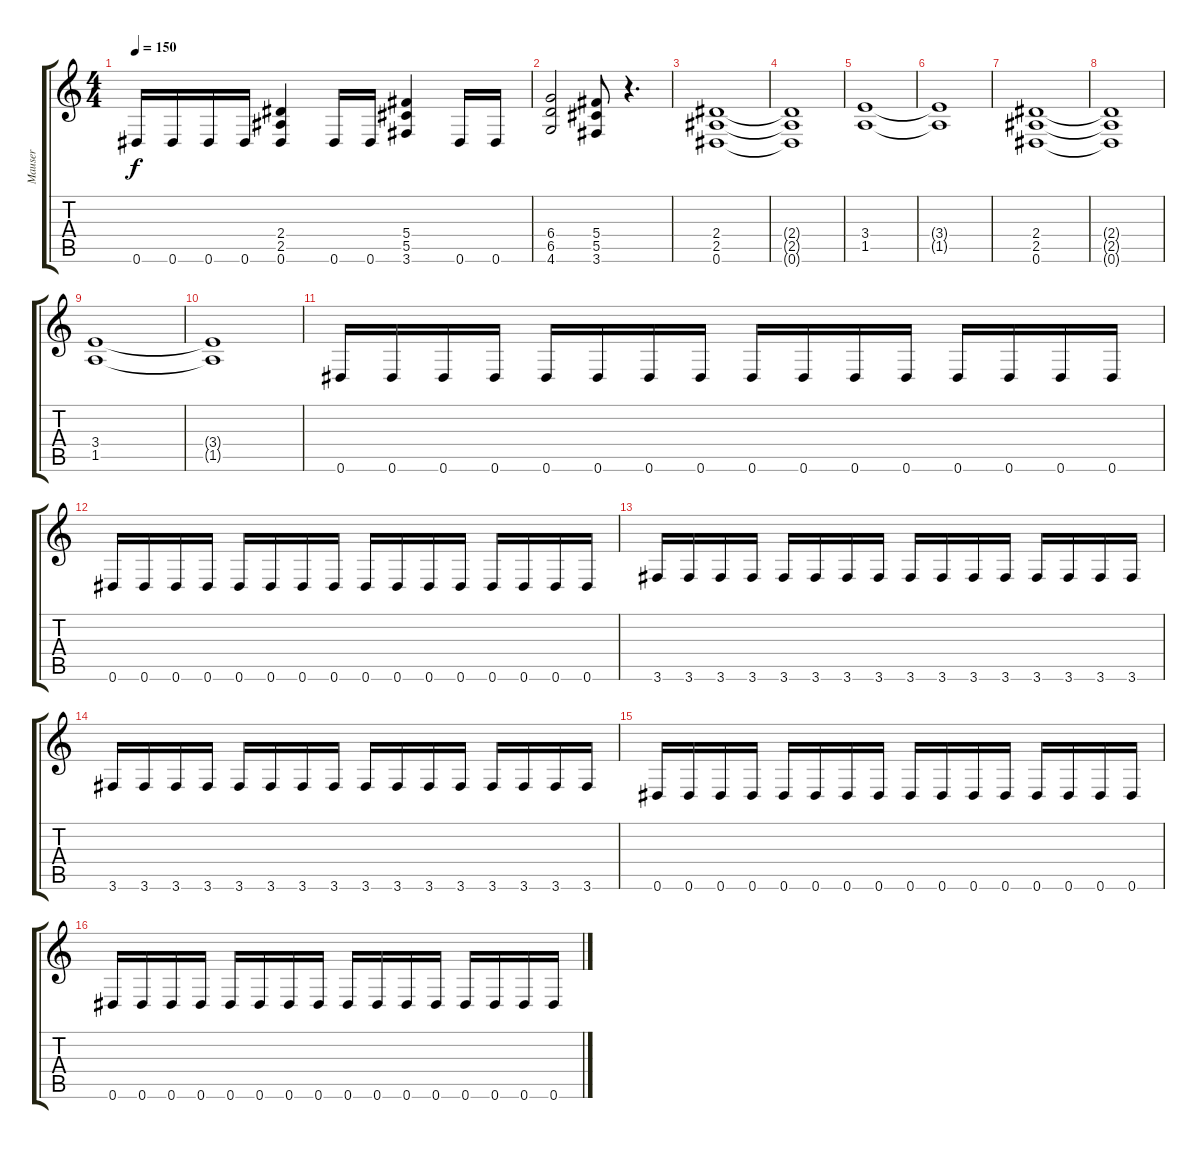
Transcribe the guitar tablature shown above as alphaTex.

\track ("Mauser" "Mauser") {instrument distortionguitar}
\staff {score tabs}
\tuning (Eb4 Bb3 Gb3 Db3 Ab2 Eb2) {hide}
\ts (4 4)
\tempo 150
\clef g2
\ks c
0.6.16{dy f} 0.6.16 0.6.16 0.6.16 (2.4 2.5 0.6).4 0.6.16 0.6.16 (5.4 5.5 3.6).4 0.6.16 0.6.16 |
(6.4 6.5 4.6).2 (5.4 5.5 3.6).8 r.4{d} |
(2.4 2.5 0.6).1 |
(2.4{t} 2.5{t} 0.6{t}).1 |
(3.4 1.5).1 |
(3.4{t} 1.5{t}).1 |
(2.4 2.5 0.6).1 |
(2.4{t} 2.5{t} 0.6{t}).1 |
(3.4 1.5).1 |
(3.4{t} 1.5{t}).1 |
0.6.16{volume 16} 0.6.16 0.6.16 0.6.16 0.6.16 0.6.16 0.6.16 0.6.16 0.6.16 0.6.16 0.6.16 0.6.16 0.6.16 0.6.16 0.6.16 0.6.16 |
0.6.16 0.6.16 0.6.16 0.6.16 0.6.16 0.6.16 0.6.16 0.6.16 0.6.16 0.6.16 0.6.16 0.6.16 0.6.16 0.6.16 0.6.16 0.6.16 |
3.6.16 3.6.16 3.6.16 3.6.16 3.6.16 3.6.16 3.6.16 3.6.16 3.6.16 3.6.16 3.6.16 3.6.16 3.6.16 3.6.16 3.6.16 3.6.16 |
3.6.16 3.6.16 3.6.16 3.6.16 3.6.16 3.6.16 3.6.16 3.6.16 3.6.16 3.6.16 3.6.16 3.6.16 3.6.16 3.6.16 3.6.16 3.6.16 |
0.6.16 0.6.16 0.6.16 0.6.16 0.6.16 0.6.16 0.6.16 0.6.16 0.6.16 0.6.16 0.6.16 0.6.16 0.6.16 0.6.16 0.6.16 0.6.16 |
0.6.16 0.6.16 0.6.16 0.6.16 0.6.16 0.6.16 0.6.16 0.6.16 0.6.16 0.6.16 0.6.16 0.6.16 0.6.16 0.6.16 0.6.16 0.6.16
